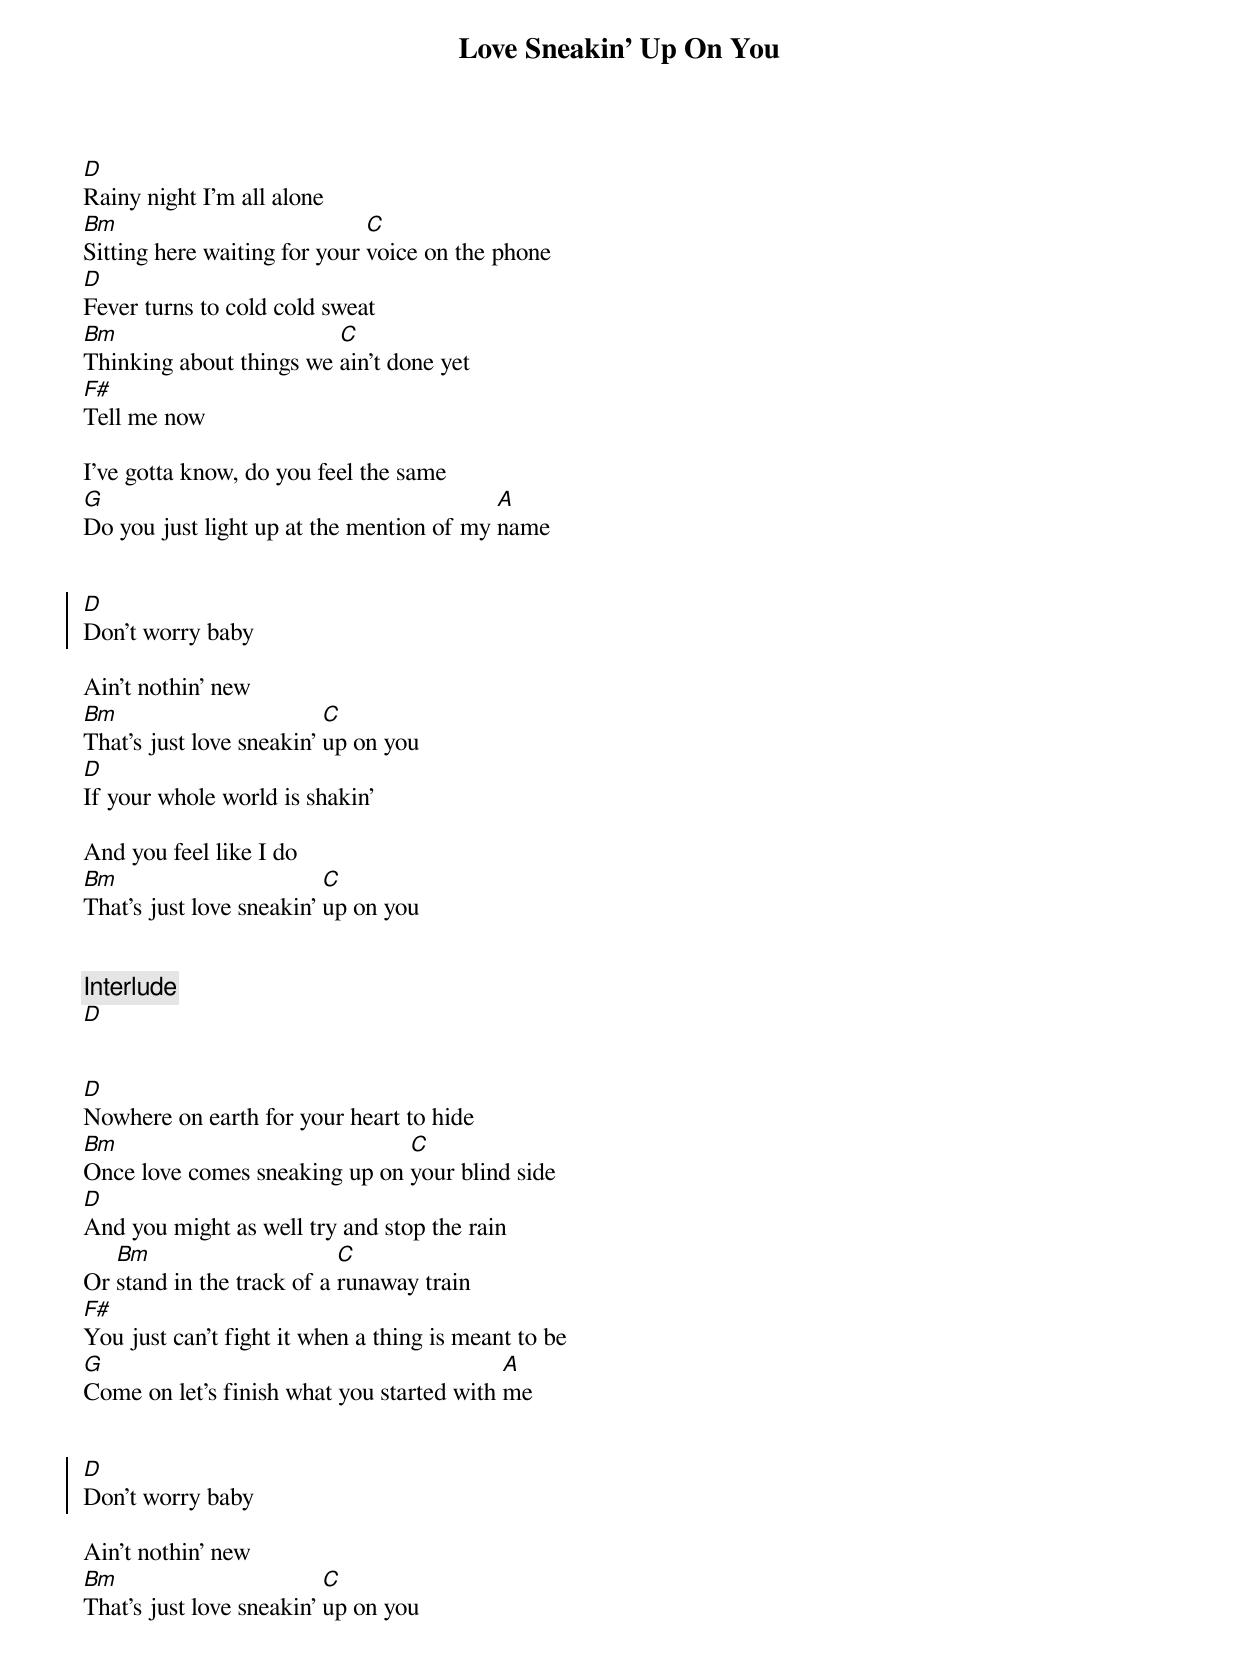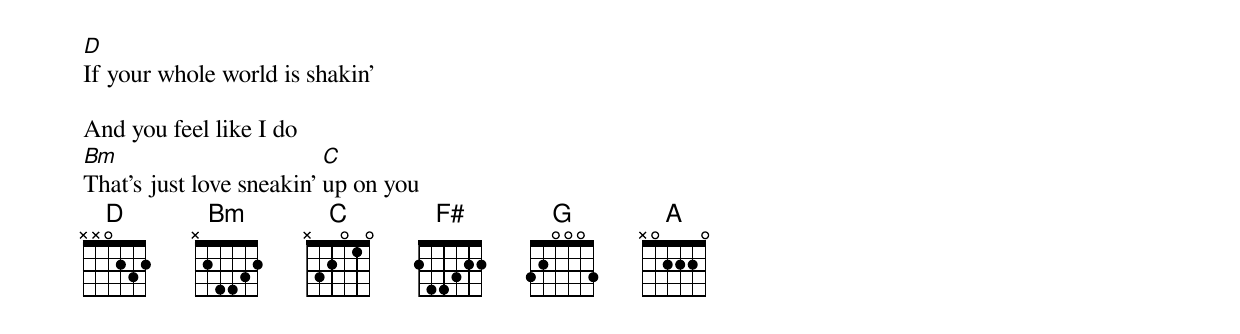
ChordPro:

{title: Love Sneakin' Up On You}
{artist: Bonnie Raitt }
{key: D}
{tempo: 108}

{start_of_verse}
[D]Rainy night I'm all alone
[Bm]Sitting here waiting for your [C]voice on the phone
[D]Fever turns to cold cold sweat
[Bm]Thinking about things we [C]ain't done yet
[F#]Tell me now
{end_of_verse}

I've gotta know, do you feel the same
[G]Do you just light up at the mention of my [A]name


{start_of_chorus}
[D]Don't worry baby
{end_of_chorus}

Ain't nothin' new
[Bm]That's just love sneakin' [C]up on you
[D]If your whole world is shakin'

And you feel like I do
[Bm]That's just love sneakin' [C]up on you


{comment: Interlude}
[D]


{start_of_verse}
[D]Nowhere on earth for your heart to hide
[Bm]Once love comes sneaking up on [C]your blind side
[D]And you might as well try and stop the rain
Or [Bm]stand in the track of a [C]runaway train
[F#]You just can't fight it when a thing is meant to be
[G]Come on let's finish what you started with [A]me
{end_of_verse}


{start_of_chorus}
[D]Don't worry baby
{end_of_chorus}

Ain't nothin' new
[Bm]That's just love sneakin' [C]up on you
[D]If your whole world is shakin'

And you feel like I do
[Bm]That's just love sneakin' [C]up on you
